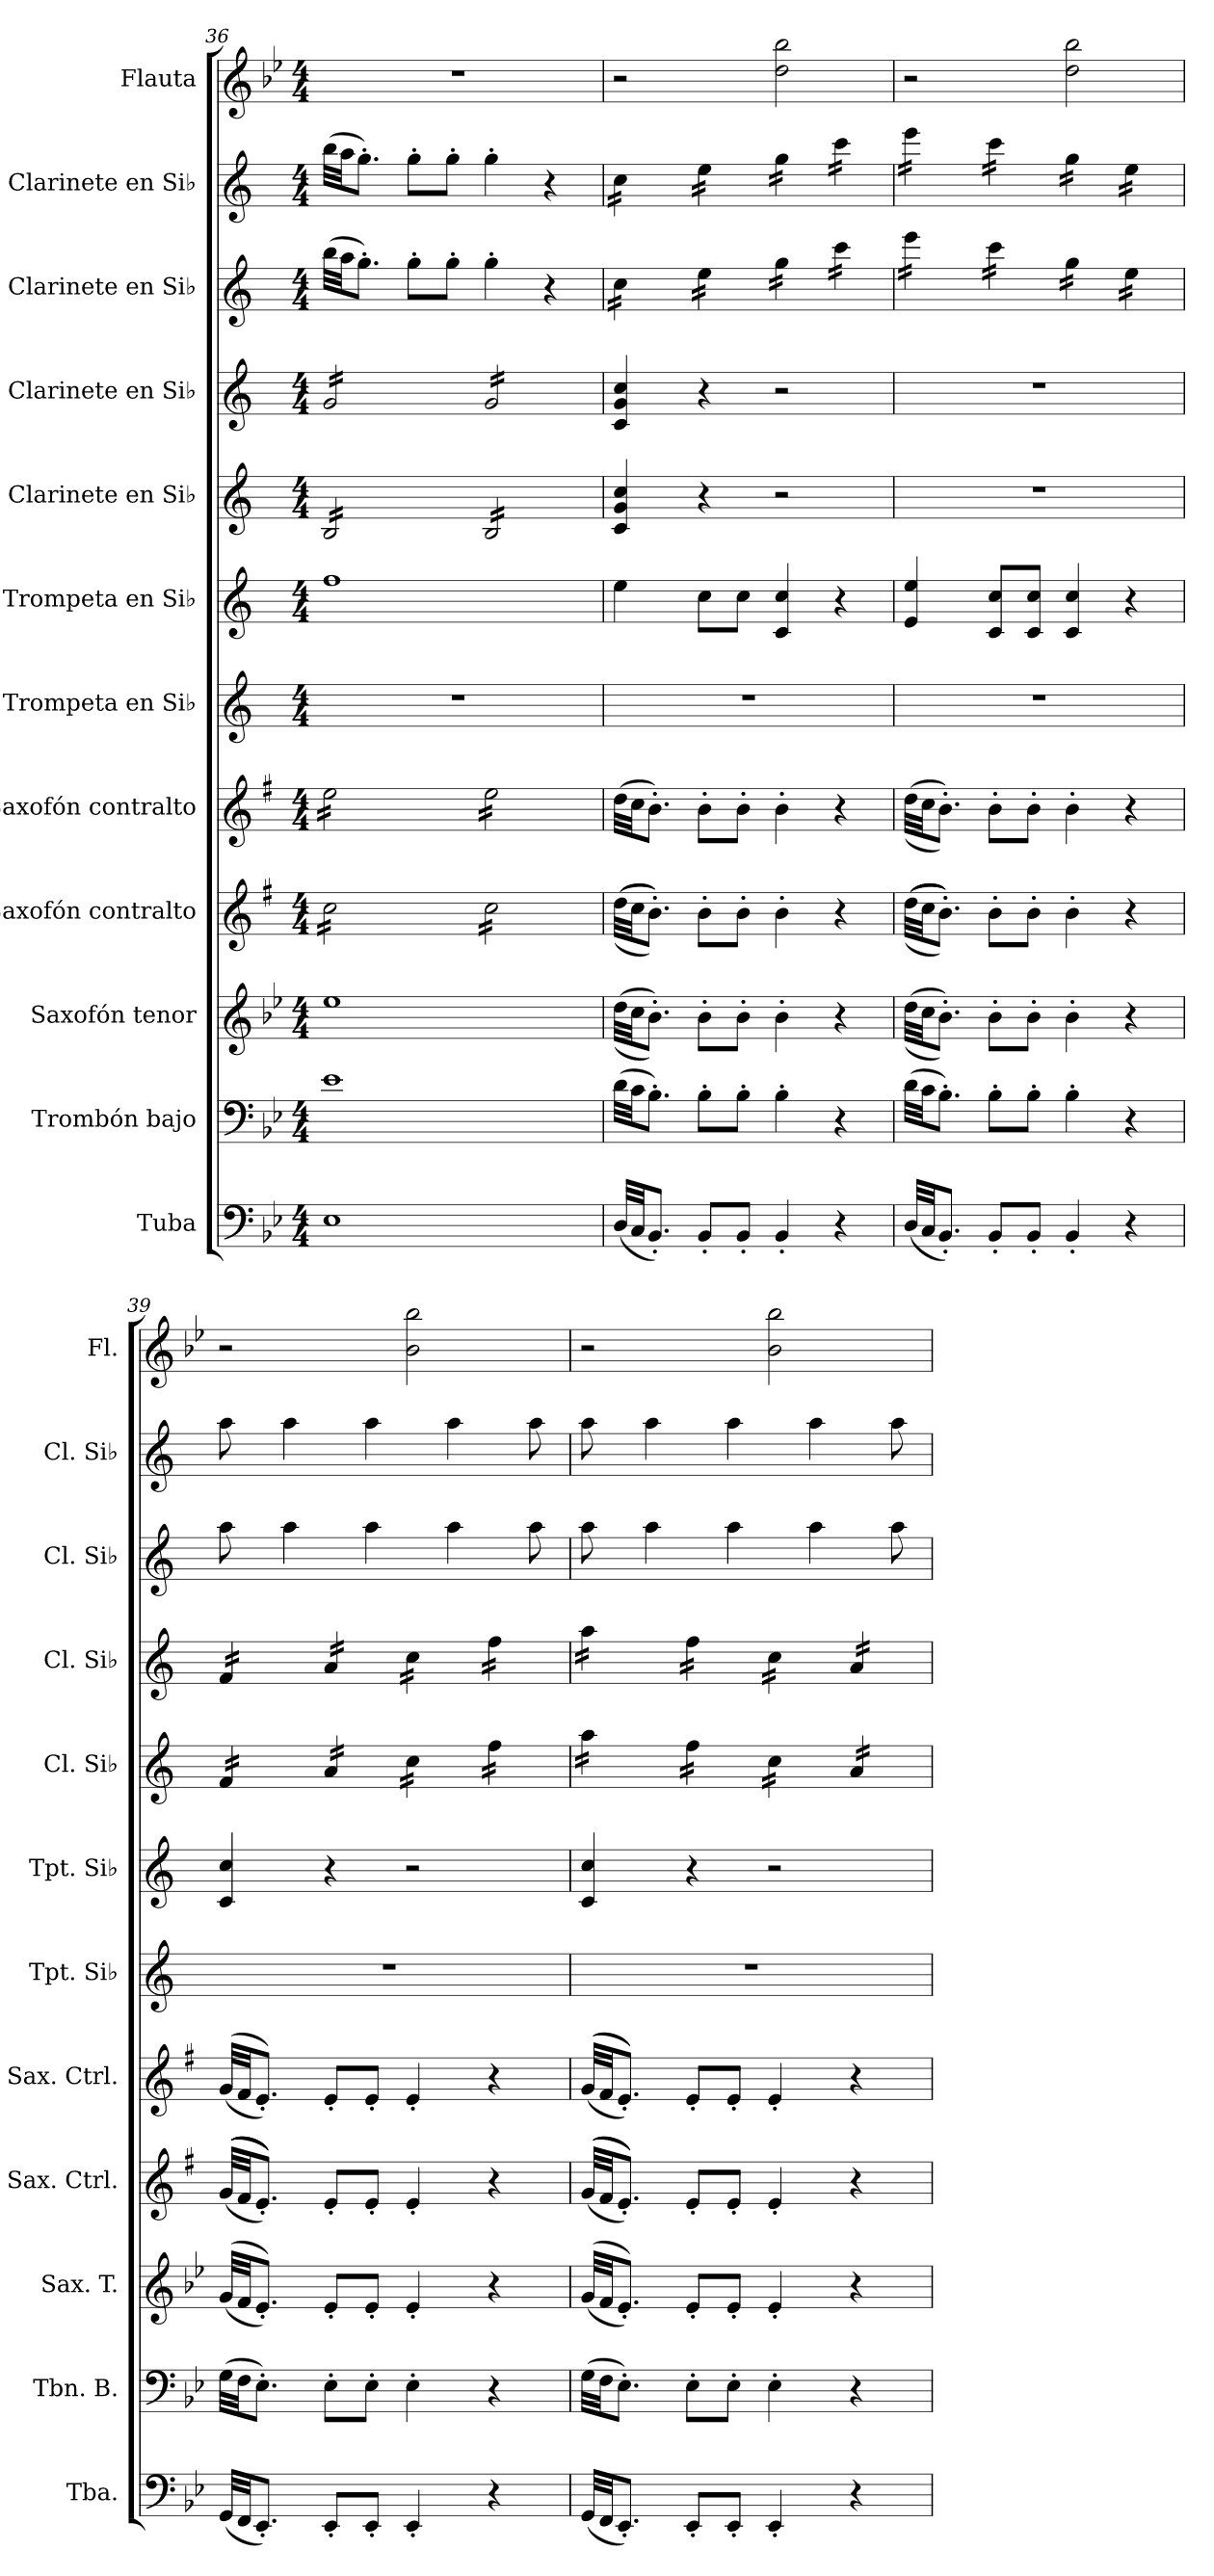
**kern	**kern	**kern	**kern	**kern	**kern	**kern	**kern	**kern	**kern	**kern	**kern
*part12	*part11	*part10	*part9	*part8	*part7	*part6	*part5	*part4	*part3	*part2	*part1
*staff12	*staff11	*staff10	*staff9	*staff8	*staff7	*staff6	*staff5	*staff4	*staff3	*staff2	*staff1
*I"Tuba	*I"Trombón bajo	*I"Saxofón tenor	*I"Saxofón contralto	*I"Saxofón contralto	*I"Trompeta en Si♭	*I"Trompeta en Si♭	*I"Clarinete en Si♭	*I"Clarinete en Si♭	*I"Clarinete en Si♭	*I"Clarinete en Si♭	*I"Flauta
*I'Tba.	*I'Tbn. B.	*I'Sax. T.	*I'Sax. Ctrl.	*I'Sax. Ctrl.	*I'Tpt. Si♭	*I'Tpt. Si♭	*I'Cl. Si♭	*I'Cl. Si♭	*I'Cl. Si♭	*I'Cl. Si♭	*I'Fl.
*clefF4	*clefF4	*clefG2	*clefG2	*clefG2	*clefG2	*clefG2	*clefG2	*clefG2	*clefG2	*clefG2	*clefG2
*	*	*ITrd8c14	*ITrd5c9	*ITrd5c9	*ITrd1c2	*ITrd1c2	*ITrd1c2	*ITrd1c2	*ITrd1c2	*ITrd1c2	*
*k[b-e-]	*k[b-e-]	*k[b-e-]	*k[b-e-]	*k[b-e-]	*k[b-e-]	*k[b-e-]	*k[b-e-]	*k[b-e-]	*k[b-e-]	*k[b-e-]	*k[b-e-]
*M4/4	*M4/4	*M4/4	*M4/4	*M4/4	*M4/4	*M4/4	*M4/4	*M4/4	*M4/4	*M4/4	*M4/4
=36	=36	=36	=36	=36	=36	=36	=36	=36	=36	=36	=36
*	*	*	*tremolo	*	*	*	*	*	*	*	*
*	*	*	*	*tremolo	*	*	*	*	*	*	*
*	*	*	*	*	*	*	*tremolo	*	*	*	*
*	*	*	*	*	*	*	*	*tremolo	*	*	*
1E-	1e-	1e-	16e-\LL	16g\LL	1r	1ee-	16A/LL	16f/LL	(>32aa\LLL	(>32aa\LLL	1r
.	.	.	.	.	.	.	.	.	32gg\JJ	32gg\JJ	.
.	.	.	16e-\	16g\	.	.	16A/	16f/	8.ff'\J)	8.ff'\J)	.
.	.	.	16e-\	16g\	.	.	16A/	16f/	.	.	.
.	.	.	16e-\	16g\	.	.	16A/	16f/	.	.	.
.	.	.	16e-\	16g\	.	.	16A/	16f/	8ff'\L	8ff'\L	.
.	.	.	16e-\	16g\	.	.	16A/	16f/	.	.	.
.	.	.	16e-\	16g\	.	.	16A/	16f/	8ff'\J	8ff'\J	.
.	.	.	16e-\JJ	16g\JJ	.	.	16A/JJ	16f/JJ	.	.	.
.	.	.	16e-\LL	16g\LL	.	.	16A/LL	16f/LL	4ff'\	4ff'\	.
.	.	.	16e-\	16g\	.	.	16A/	16f/	.	.	.
.	.	.	16e-\	16g\	.	.	16A/	16f/	.	.	.
.	.	.	16e-\	16g\	.	.	16A/	16f/	.	.	.
.	.	.	16e-\	16g\	.	.	16A/	16f/	4r	4r	.
.	.	.	16e-\	16g\	.	.	16A/	16f/	.	.	.
.	.	.	16e-\	16g\	.	.	16A/	16f/	.	.	.
.	.	.	16e-\JJ	16g\JJ	.	.	16A/JJ	16f/JJ	.	.	.
*	*	*	*	*	*	*	*	*Xtremolo	*	*	*
*	*	*	*	*	*	*	*Xtremolo	*	*	*	*
*	*	*	*	*Xtremolo	*	*	*	*	*	*	*
*	*	*	*Xtremolo	*	*	*	*	*	*	*	*
=37	=37	=37	=37	=37	=37	=37	=37	=37	=37	=37	=37
*	*	*	*	*	*	*	*	*	*tremolo	*	*
*	*	*	*	*	*	*	*	*	*	*tremolo	*
(<32D/LLL	(>32d\LLL	(>(>32d\LLL	(>(>(>32f\LLL	(>32f\LLL	1r	4dd\	4B-/ 4f/ 4b-/	4B-/ 4f/ 4b-/	16b-\LL	16b-\LL	2r
32C/JJ	32c\JJ	32c\JJ	32e-\JJ	32e-\JJ	.	.	.	.	.	.	.
8.BB-'/J)	8.B-'\J)	8.B-'\J))	8.d'\J)))	8.d'\J)	.	.	.	.	16b-\	16b-\	.
.	.	.	.	.	.	.	.	.	16b-\	16b-\	.
.	.	.	.	.	.	.	.	.	16b-\JJ	16b-\JJ	.
8BB-'/L	8B-'\L	8B-'\L	8d'\L	8d'\L	.	8b-\L	4r	4r	16dd\LL	16dd\LL	.
.	.	.	.	.	.	.	.	.	16dd\	16dd\	.
8BB-'/J	8B-'\J	8B-'\J	8d'\J	8d'\J	.	8b-\J	.	.	16dd\	16dd\	.
.	.	.	.	.	.	.	.	.	16dd\JJ	16dd\JJ	.
4BB-'/	4B-'\	4B-'\	4d'\	4d'\	.	4B-/ 4b-/	2r	2r	16ff\LL	16ff\LL	2dd\ 2bb-\
.	.	.	.	.	.	.	.	.	16ff\	16ff\	.
.	.	.	.	.	.	.	.	.	16ff\	16ff\	.
.	.	.	.	.	.	.	.	.	16ff\JJ	16ff\JJ	.
4r	4r	4r	4r	4r	.	4r	.	.	16bb-\LL	16bb-\LL	.
.	.	.	.	.	.	.	.	.	16bb-\	16bb-\	.
.	.	.	.	.	.	.	.	.	16bb-\	16bb-\	.
.	.	.	.	.	.	.	.	.	16bb-\JJ	16bb-\JJ	.
=38	=38	=38	=38	=38	=38	=38	=38	=38	=38	=38	=38
(<32D/LLL	(>32d\LLL	(>(>32d\LLL	(>(>(>(>32f\LLL	(>(>32f\LLL	1r	4d/ 4dd/	1r	1r	16ddd\LL	16ddd\LL	2r
32C/JJ	32c\JJ	32c\JJ	32e-\JJ	32e-\JJ	.	.	.	.	.	.	.
8.BB-'/J)	8.B-'\J)	8.B-'\J))	8.d'\J))))	8.d'\J))	.	.	.	.	16ddd\	16ddd\	.
.	.	.	.	.	.	.	.	.	16ddd\	16ddd\	.
.	.	.	.	.	.	.	.	.	16ddd\JJ	16ddd\JJ	.
8BB-'/L	8B-'\L	8B-'\L	8d'\L	8d'\L	.	8B-/ 8b-/L	.	.	16bb-\LL	16bb-\LL	.
.	.	.	.	.	.	.	.	.	16bb-\	16bb-\	.
8BB-'/J	8B-'\J	8B-'\J	8d'\J	8d'\J	.	8B-/ 8b-/J	.	.	16bb-\	16bb-\	.
.	.	.	.	.	.	.	.	.	16bb-\JJ	16bb-\JJ	.
4BB-'/	4B-'\	4B-'\	4d'\	4d'\	.	4B-/ 4b-/	.	.	16ff\LL	16ff\LL	2dd\ 2bb-\
.	.	.	.	.	.	.	.	.	16ff\	16ff\	.
.	.	.	.	.	.	.	.	.	16ff\	16ff\	.
.	.	.	.	.	.	.	.	.	16ff\JJ	16ff\JJ	.
4r	4r	4r	4r	4r	.	4r	.	.	16dd\LL	16dd\LL	.
.	.	.	.	.	.	.	.	.	16dd\	16dd\	.
.	.	.	.	.	.	.	.	.	16dd\	16dd\	.
.	.	.	.	.	.	.	.	.	16dd\JJ	16dd\JJ	.
*	*	*	*	*	*	*	*	*	*	*Xtremolo	*
*	*	*	*	*	*	*	*	*	*Xtremolo	*	*
!!LO:PB:g=z
=39	=39	=39	=39	=39	=39	=39	=39	=39	=39	=39	=39
*	*	*	*	*	*	*	*tremolo	*	*	*	*
*	*	*	*	*	*	*	*	*tremolo	*	*	*
(<32GG/LLL	(>32G\LLL	(<(<32G/LLL	(<(<(<(<(<32B-/LLL	(<(<32B-/LLL	1r	4B-/ 4b-/	16e-/LL	16e-/LL	8gg\	8gg\	2r
32FF/JJ	32F\JJ	32F/JJ	32A/JJ	32A/JJ	.	.	.	.	.	.	.
8.EE-'/J)	8.E-'\J)	8.E-'/J))	8.G'/J)))))	8.G'/J))	.	.	16e-/	16e-/	.	.	.
.	.	.	.	.	.	.	16e-/	16e-/	4gg\	4gg\	.
.	.	.	.	.	.	.	16e-/JJ	16e-/JJ	.	.	.
8EE-'/L	8E-'\L	8E-'/L	8G'/L	8G'/L	.	4r	16g/LL	16g/LL	.	.	.
.	.	.	.	.	.	.	16g/	16g/	.	.	.
8EE-'/J	8E-'\J	8E-'/J	8G'/J	8G'/J	.	.	16g/	16g/	4gg\	4gg\	.
.	.	.	.	.	.	.	16g/JJ	16g/JJ	.	.	.
4EE-'/	4E-'\	4E-'/	4G'/	4G'/	.	2r	16b-\LL	16b-\LL	.	.	2b-\ 2bb-\
.	.	.	.	.	.	.	16b-\	16b-\	.	.	.
.	.	.	.	.	.	.	16b-\	16b-\	4gg\	4gg\	.
.	.	.	.	.	.	.	16b-\JJ	16b-\JJ	.	.	.
4r	4r	4r	4r	4r	.	.	16ee-\LL	16ee-\LL	.	.	.
.	.	.	.	.	.	.	16ee-\	16ee-\	.	.	.
.	.	.	.	.	.	.	16ee-\	16ee-\	8gg\	8gg\	.
.	.	.	.	.	.	.	16ee-\JJ	16ee-\JJ	.	.	.
=40	=40	=40	=40	=40	=40	=40	=40	=40	=40	=40	=40
(<32GG/LLL	(>32G\LLL	(<(<32G/LLL	(<(<(<(<32B-/LLL	(<(<(<32B-/LLL	1r	4B-/ 4b-/	16gg\LL	16gg\LL	8gg\	8gg\	2r
32FF/JJ	32F\JJ	32F/JJ	32A/JJ	32A/JJ	.	.	.	.	.	.	.
8.EE-'/J)	8.E-'\J)	8.E-'/J))	8.G'/J))))	8.G'/J)))	.	.	16gg\	16gg\	.	.	.
.	.	.	.	.	.	.	16gg\	16gg\	4gg\	4gg\	.
.	.	.	.	.	.	.	16gg\JJ	16gg\JJ	.	.	.
8EE-'/L	8E-'\L	8E-'/L	8G'/L	8G'/L	.	4r	16ee-\LL	16ee-\LL	.	.	.
.	.	.	.	.	.	.	16ee-\	16ee-\	.	.	.
8EE-'/J	8E-'\J	8E-'/J	8G'/J	8G'/J	.	.	16ee-\	16ee-\	4gg\	4gg\	.
.	.	.	.	.	.	.	16ee-\JJ	16ee-\JJ	.	.	.
4EE-'/	4E-'\	4E-'/	4G'/	4G'/	.	2r	16b-\LL	16b-\LL	.	.	2b-\ 2bb-\
.	.	.	.	.	.	.	16b-\	16b-\	.	.	.
.	.	.	.	.	.	.	16b-\	16b-\	4gg\	4gg\	.
.	.	.	.	.	.	.	16b-\JJ	16b-\JJ	.	.	.
4r	4r	4r	4r	4r	.	.	16g/LL	16g/LL	.	.	.
.	.	.	.	.	.	.	16g/	16g/	.	.	.
.	.	.	.	.	.	.	16g/	16g/	8gg\	8gg\	.
.	.	.	.	.	.	.	16g/JJ	16g/JJ	.	.	.
*	*	*	*	*	*	*	*	*Xtremolo	*	*	*
*	*	*	*	*	*	*	*Xtremolo	*	*	*	*
=	=	=	=	=	=	=	=	=	=	=	=
*-	*-	*-	*-	*-	*-	*-	*-	*-	*-	*-	*-
